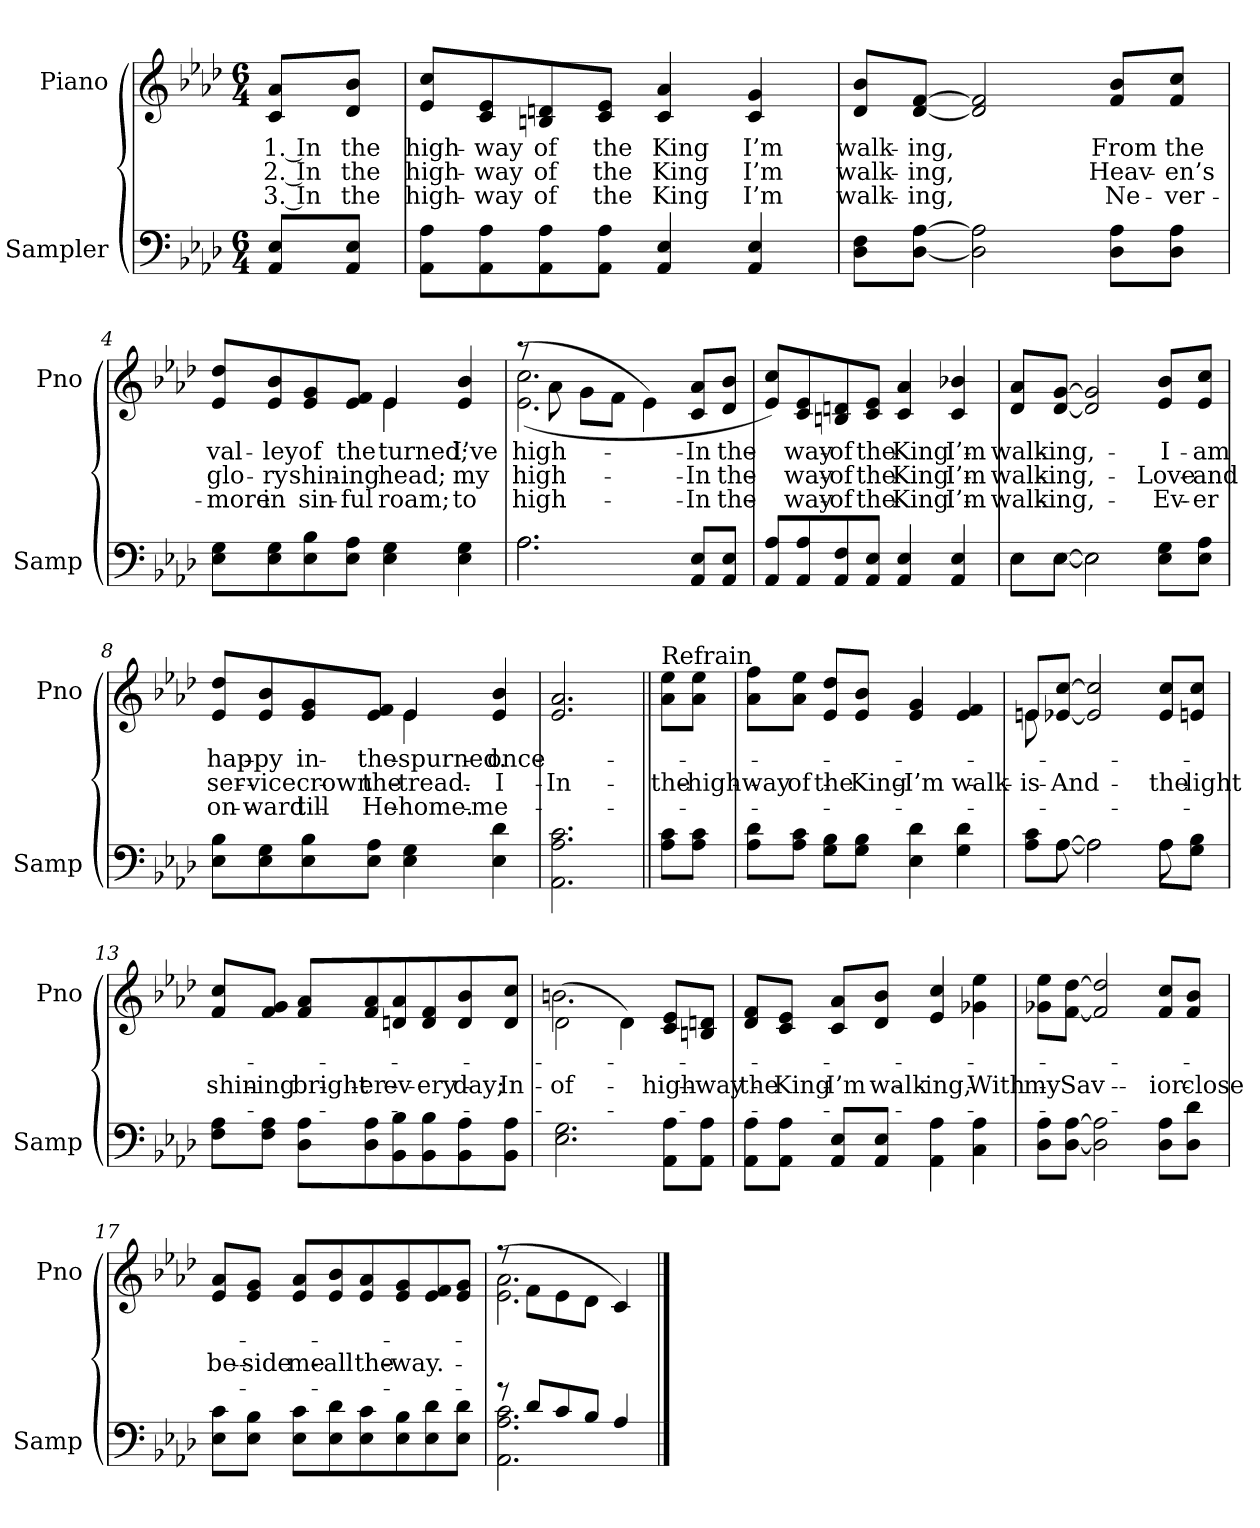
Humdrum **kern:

**kern	**kern	**text	**text	**text
*part2	*part1	*part1	*part1	*part1
*staff2	*staff1	*staff1	*staff1	*staff1
*I"Sampler	*I"Piano	*	*	*
*I'Samp	*I'Pno	*	*	*
*clefF4	*clefG2	*	*	*
*k[b-e-a-d-]	*k[b-e-a-d-]	*	*	*
*A-:	*A-:	*	*	*
*M6/4	*M6/4	*	*	*
=1	=1	=1	=1	=1
8AA-/ 8E-/L	8c/ 8a-/L	1. In	2. In	3. In
8AA-/ 8E-/J	8d-/ 8b-/J	the	the	the
=2	=2	=2	=2	=2
8AA-\ 8A-\L	8e-/ 8cc/L	high-	high-	high-
8AA-\ 8A-\	8c/ 8e-/	-way	-way	-way
8AA-\ 8A-\	8Bn/ 8dn/	of	of	of
8AA-\ 8A-\J	8c/ 8e-/J	the	the	the
4AA- 4E-	4c 4a-	King	King	King
4AA- 4E-	4c 4g	I’m	I’m	I’m
=3	=3	=3	=3	=3
8D-\ 8F\L	8d-/ 8b-/L	walk-	walk-	walk-
[8D-\ [8A-\J	[8d-/ [8f/J	-ing,	-ing,	-ing,
2D-] 2A-]	2d-] 2f]	.	.	.
8D-\ 8A-\L	8f/ 8b-/L	From	Heav-	Ne-
8D-\ 8A-\J	8f/ 8cc/J	the	-en’s	-ver-
=4	=4	=4	=4	=4
*	*^	*	*	*
8E-\ 8G\L	8e-/ 8dd-/L	2ryy	val-	glo-	-more
8E-\ 8G\	8e-/ 8b-/	.	-ley	-ry	in
8E-\ 8B-\	8e-/ 8g/	.	of	shin-	sin-
8E-\ 8A-\J	8e-/ 8f/J	.	the	-ing	-ful
4E- 4G	4e-/	4e-	turned;	head;	roam;
4E- 4G	4e- 4b-	4ryy	I’ve	my	to
=5	=5	=5	=5	=5	=5
*^	*	*	*	*	*
2.A-\	2.A-	(8r	(2.e- 2.cc	high-	high-	high-
.	.	8a-\	.	.	.	.
.	.	8g\L	.	.	.	.
.	.	8f\J	.	.	.	.
.	.	4e-\)	.	.	.	.
8AA-/ 8E-/L	4ryy	8c/ 8a-/L	4ryy	In	In	In
8AA-/ 8E-/J	.	8d-/ 8b-/J	.	the	the	the
*v	*v	*	*	*	*	*
*	*v	*v	*	*	*
=6	=6	=6	=6	=6
8AA-/ 8A-/L	8e-/ 8cc/L)	.	.	.
8AA-/ 8A-/	8c/ 8e-/	-way	-way	-way
8AA-/ 8F/	8Bn/ 8dn/	of	of	of
8AA-/ 8E-/J	8c/ 8e-/J	the	the	the
4AA- 4E-	4c 4a-	King	King	King
4AA- 4E-	4c 4b-X	I’m	I’m	I’m
=7	=7	=7	=7	=7
*^	*	*	*	*
8E-\L	8E-\L	8d-/ 8a-/L	walk-	walk-	walk-
[8E-\J	[8E-\J	[8d-/ [8g/J	-ing,	-ing,	-ing,
2E-\]	2E-]	2d-] 2g]	.	.	.
8E-\ 8G\L	4ryy	8e-/ 8b-/L	I	Love	Ev-
8E-\ 8A-\J	.	8e-/ 8cc/J	am	and	-er
*v	*v	*	*	*	*
=8	=8	=8	=8	=8
*	*^	*	*	*
8E-\ 8B-\L	8e-/ 8dd-/L	2ryy	hap-	ser-	on-
8E-\ 8G\	8e-/ 8b-/	.	-py	-vice	-ward
8E-\ 8B-\	8e-/ 8g/	.	in	crown	till
8E-\ 8A-\J	8e-/ 8f/J	.	the	the	He
4E- 4G	4e-/	4e-	spurned.	tread.	home.
4E- 4d-	4e- 4b-	4ryy	once	I	me
*	*v	*v	*	*	*
=9	=9	=9	=9	=9
2.AA- 2.A- 2.c	2.e- 2.a-	.	In	.
=10||	=10||	=10||	=10||	=10||
!	!LO:TX:t=Refrain	!	!	!
8A-\ 8c\L	8a-\ 8ee-\L	.	the	.
8A-\ 8c\J	8a-\ 8ee-\J	.	high-	.
=11	=11	=11	=11	=11
8A-\ 8d-\L	8a-\ 8ff\L	.	-way	.
8A-\ 8c\J	8a-\ 8ee-\J	.	of	.
8G\ 8B-\L	8e-/ 8dd-/L	.	the	.
8G\ 8B-\J	8e-/ 8b-/J	.	King	.
4E- 4d-	4e- 4g	.	I’m	.
4G 4d-	4e- 4f	.	walk-	.
=12	=12	=12	=12	=12
*^	*^	*	*	*
8A-\ 8c\L	8ryy	8e-/L	8e	.	is	.
[8A-\J	[8A-	[8e-/ [8cc/J	2..ryy	.	And	.
2A-\]	2A-]	2e-] 2cc]	.	.	.	.
8A-\L	8A-	8e-/ 8cc/L	.	.	the	.
8G\ 8B-\J	8ryy	8en/ 8cc/J	.	.	light	.
*v	*v	*	*	*	*	*
*	*v	*v	*	*	*
=13	=13	=13	=13	=13
8F\ 8A-\L	8f/ 8cc/L	.	shin-	.
8F\ 8A-\J	8f/ 8g/J	.	-ing	.
8D-\ 8A-\L	8f/ 8a-/L	.	bright-	.
8D-\ 8A-\	8f/ 8a-/	.	-er	.
8BB-\ 8B-\	8dn/ 8a-/	.	ev-	.
8BB-\ 8B-\	8d/ 8f/	.	-ery	.
8BB-\ 8A-\	8d/ 8b-/	.	day;	.
8BB-\ 8A-\J	8d/ 8cc/J	.	In	.
=14	=14	=14	=14	=14
*	*^	*	*	*
2.E- 2.G	(2d-\	2.b	.	of	.
.	4d-\)	.	.	.	.
8AA-\ 8A-\L	8c/ 8e-/L	4ryy	.	high-	.
8AA-\ 8A-\J	8Bn/ 8dn/J	.	.	-way	.
*	*v	*v	*	*	*
=15	=15	=15	=15	=15
8AA-\ 8A-\L	8d-/ 8f/L	.	the	.
8AA-\ 8A-\J	8c/ 8e-/J	.	King	.
8AA-/ 8E-/L	8c/ 8a-/L	.	I’m	.
8AA-/ 8E-/J	8d-/ 8b-/J	.	walk-	.
4AA- 4A-	4e- 4cc	.	-ing,	.
4C 4A-	4g-X 4ee-	.	With	.
=16	=16	=16	=16	=16
8D-\ 8A-\L	8g-X\ 8ee-\L	.	my	.
[8D-\ [8A-\J	[8f\ [8dd-\J	.	Sav-	.
2D-] 2A-]	2f] 2dd-]	.	.	.
8D-\ 8A-\L	8f/ 8cc/L	.	-ior	.
8D-\ 8d-\J	8f/ 8b-/J	.	close	.
=17	=17	=17	=17	=17
8E-\ 8c\L	8e-/ 8a-/L	.	be-	.
8E-\ 8B-\J	8e-/ 8g/J	.	-side	.
8E-\ 8c\L	8e-/ 8a-/L	.	me	.
8E-\ 8d-\	8e-/ 8b-/	.	all	.
8E-\ 8c\	8e-/ 8a-/	.	the	.
8E-\ 8B-\	8e-/ 8g/	.	way.	.
8E-\ 8d-\	8e-/ 8f/	.	.	.
8E-\ 8d-\J	8e-/ 8g/J	.	.	.
=18	=18	=18	=18	=18
*^	*^	*	*	*
8r	2.AA- 2.A- 2.c	(8r	(2.e- 2.a-	.	.	.
8d-/L	.	8f\L	.	.	.	.
8c/	.	8e-\	.	.	.	.
8B-/J	.	8d-\J	.	.	.	.
4A-/)	.	4c)	.	.	.	.
*v	*v	*	*	*	*	*
*	*v	*v	*	*	*
==	==	==	==	==
*-	*-	*-	*-	*-
